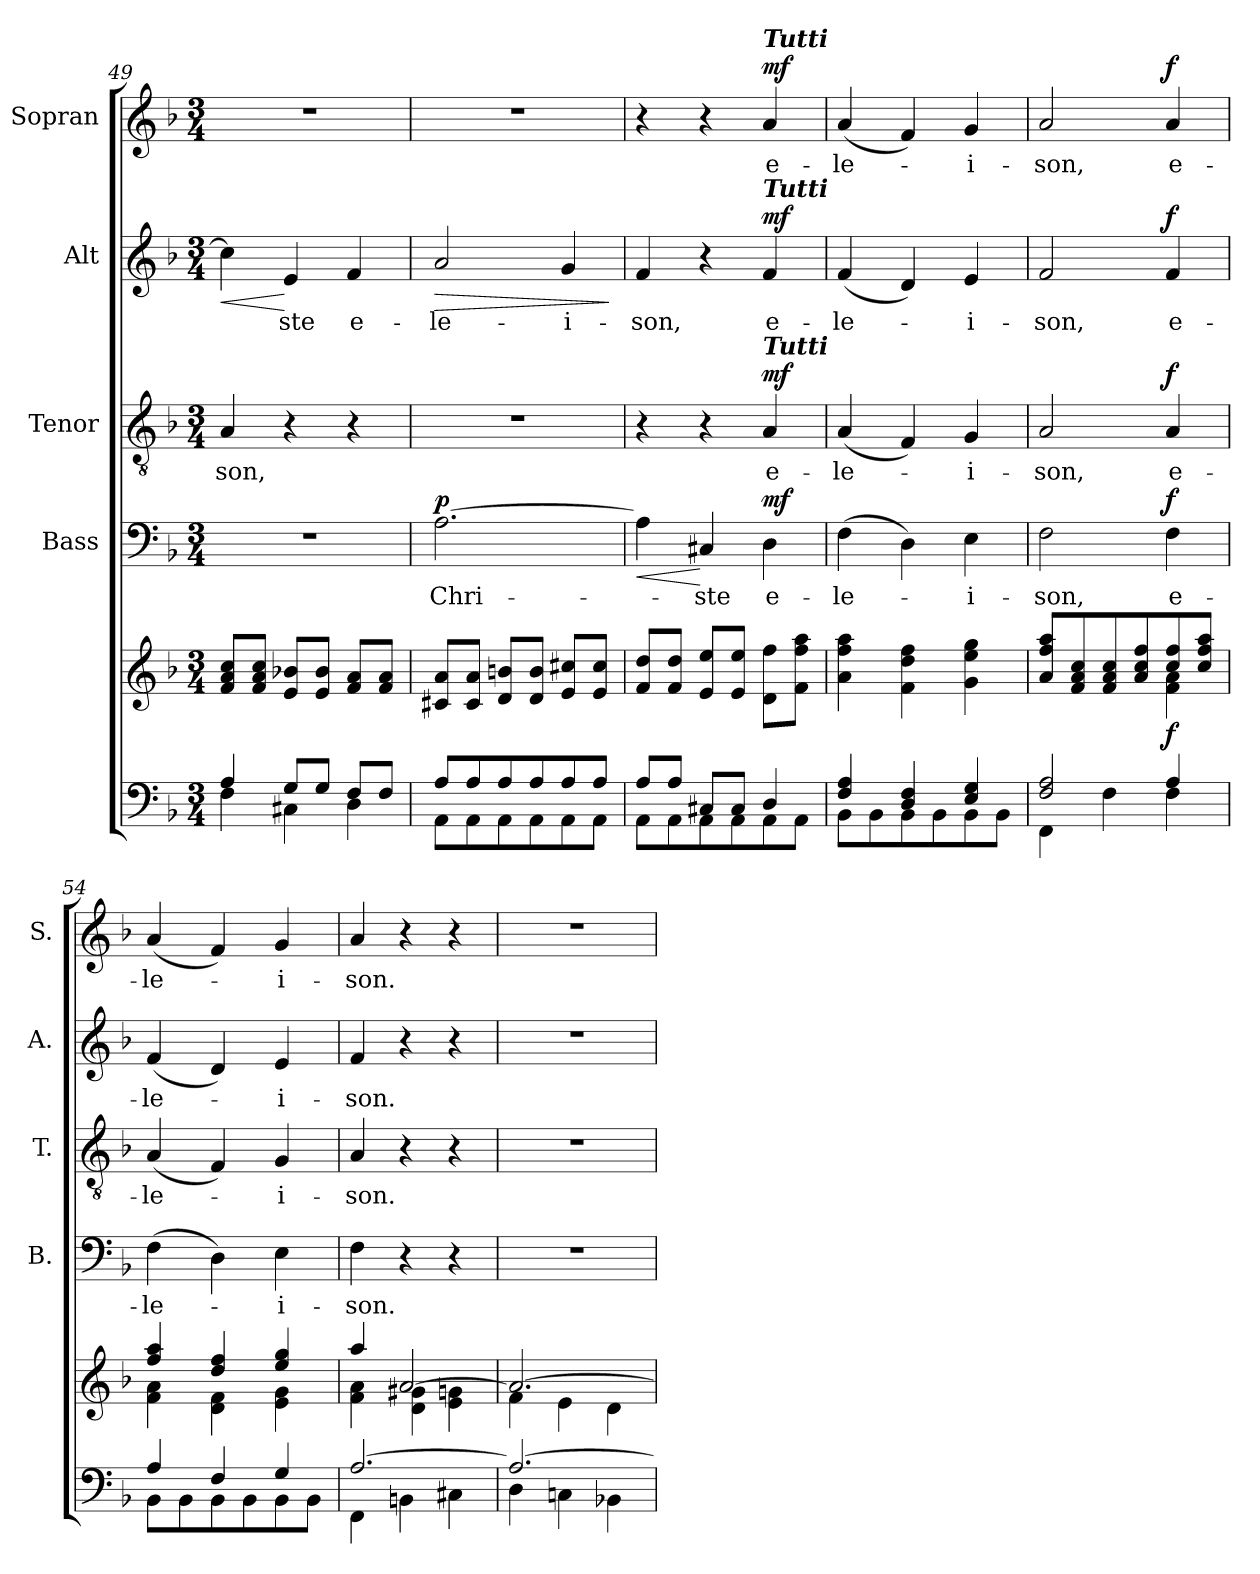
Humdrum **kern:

**kern	**kern	**dynam	**kern	**text	**dynam	**kern	**text	**dynam	**kern	**text	**dynam	**kern	**text	**dynam
*part5	*part5	*part5	*part4	*part4	*part4	*part3	*part3	*part3	*part2	*part2	*part2	*part1	*part1	*part1
*staff6	*staff5	*staff5/6	*staff4	*staff4	*staff4	*staff3	*staff3	*staff3	*staff2	*staff2	*staff2	*staff1	*staff1	*staff1
*	*	*	*I"Bass	*	*	*I"Tenor	*	*	*I"Alt	*	*	*I"Sopran	*	*
*	*	*	*I'B.	*	*	*I'T.	*	*	*I'A.	*	*	*I'S.	*	*
*clefF4	*clefG2	*	*clefF4	*	*	*clefGv2	*	*	*clefG2	*	*	*clefG2	*	*
*k[b-]	*k[b-]	*	*k[b-]	*	*	*k[b-]	*	*	*k[b-]	*	*	*k[b-]	*	*
*F:	*F:	*	*F:	*	*	*F:	*	*	*F:	*	*	*F:	*	*
*M3/4	*M3/4	*	*M3/4	*	*	*M3/4	*	*	*M3/4	*	*	*M3/4	*	*
=49	=49	=49	=49	=49	=49	=49	=49	=49	=49	=49	=49	=49	=49	=49
*^	*	*	*	*	*	*	*	*	*	*	*	*	*	*
!	!	!	!	!	!	!	!	!LO:LY:b	!	!	!	!LO:HP:b	!	!	!
4A/	4F\	8f/ 8a/ 8cc/L	.	2.r	.	.	4A/	-son,	.	4cc\]	.	<	2.r	.	.
.	.	8f/ 8a/ 8cc/J	.	.	.	.	.	.	.	.	.	.	.	.	.
!	!	!	!	!	!	!	!	!	!	!	!LO:LY:b	!	!	!	!
8G/L	4C#X\	8e/ 8b-X/L	.	.	.	.	4r	.	.	4e/	-ste	[	.	.	.
8G/J	.	8e/ 8b-/J	.	.	.	.	.	.	.	.	.	.	.	.	.
!	!	!	!	!	!	!	!	!	!	!	!LO:LY:b	!	!	!	!
8F/L	4D\	8f/ 8a/L	.	.	.	.	4r	.	.	4f/	e-	.	.	.	.
8F/J	.	8f/ 8a/J	.	.	.	.	.	.	.	.	.	.	.	.	.
=50	=50	=50	=50	=50	=50	=50	=50	=50	=50	=50	=50	=50	=50	=50	=50
!	!	!	!	!	!LO:LY:b	!LO:DY:a	!	!	!	!	!LO:LY:b	!LO:HP:b	!	!	!
8A/L	8AA\L	8c#X/ 8a/L	.	[2.A\	Chri-	p	2.r	.	.	2a/	-le-	>	2.r	.	.
8A/	8AA\	8c#/ 8a/J	.	.	.	.	.	.	.	.	.	.	.	.	.
8A/	8AA\	8d/ 8bn/L	.	.	.	.	.	.	.	.	.	.	.	.	.
8A/	8AA\	8d/ 8b/J	.	.	.	.	.	.	.	.	.	.	.	.	.
!	!	!	!	!	!	!	!	!	!	!	!LO:LY:b	!	!	!	!
8A/	8AA\	8e/ 8cc#X/L	.	.	.	.	.	.	.	4g/	-i-	.	.	.	.
8A/J	8AA\J	8e/ 8cc#/J	.	.	.	.	.	.	.	.	.	.	.	.	.
*v	*v	*	*	*	*	*	*	*	*	*	*	*	*	*	*
.	.	.	.	.	.	.	.	.	.	.	]	.	.	.
=51	=51	=51	=51	=51	=51	=51	=51	=51	=51	=51	=51	=51	=51	=51
*^	*	*	*	*	*	*	*	*	*	*	*	*	*	*
!	!	!	!	!	!	!LO:HP:b	!	!	!	!	!LO:LY:b	!	!	!	!
8A/L	8AA\L	8f/ 8dd/L	.	4A\]	.	<	4r	.	.	4f/	-son,	.	4r	.	.
8A/J	8AA\	8f/ 8dd/J	.	.	.	.	.	.	.	.	.	.	.	.	.
!	!	!	!	!	!LO:LY:b	!	!	!	!	!	!	!	!	!	!
8C#X/L	8AA\	8e/ 8ee/L	.	4C#X/	-ste	[	4r	.	.	4r	.	.	4r	.	.
8C#/J	8AA\	8e/ 8ee/J	.	.	.	.	.	.	.	.	.	.	.	.	.
!	!	!	!	!	!	!	!	!	!	!	!	!	!LO:TX:a:Bi:t=Tutti	!	!
!	!	!	!	!	!	!	!	!	!	!LO:TX:a:Bi:t=Tutti	!	!	!	!	!
!	!	!	!	!	!	!	!LO:TX:a:Bi:t=Tutti	!	!	!	!	!	!	!	!
!	!	!	!	!	!LO:LY:b	!LO:DY:a	!	!LO:LY:b	!LO:DY:a	!	!LO:LY:b	!LO:DY:a	!	!LO:LY:b	!LO:DY:a
4D/	8AA\	8d\ 8ff\L	.	4D\	e-	mf	4A/	e-	mf	4f/	e-	mf	4a/	e-	mf
.	8AA\J	8f\ 8ff\ 8aa\J	.	.	.	.	.	.	.	.	.	.	.	.	.
!!LO:PB:g=z
=52	=52	=52	=52	=52	=52	=52	=52	=52	=52	=52	=52	=52	=52	=52	=52
!	!	!	!	!	!LO:LY:b	!	!	!LO:LY:b	!	!	!LO:LY:b	!	!	!LO:LY:b	!
4F/ 4A/	8BB-\L	4a\ 4ff\ 4aa\	.	(>4F\	-le-	.	(<4A/	-le-	.	(<4f/	-le-	.	(<4a/	-le-	.
.	8BB-\	.	.	.	.	.	.	.	.	.	.	.	.	.	.
4D/ 4F/	8BB-\	4f\ 4dd\ 4ff\	.	4D\)	.	.	4F/)	.	.	4d/)	.	.	4f/)	.	.
.	8BB-\	.	.	.	.	.	.	.	.	.	.	.	.	.	.
!	!	!	!	!	!LO:LY:b	!	!	!LO:LY:b	!	!	!LO:LY:b	!	!	!LO:LY:b	!
4E/ 4G/	8BB-\	4g\ 4ee\ 4gg\	.	4E\	-i-	.	4G/	-i-	.	4e/	-i-	.	4g/	-i-	.
.	8BB-\J	.	.	.	.	.	.	.	.	.	.	.	.	.	.
=53	=53	=53	=53	=53	=53	=53	=53	=53	=53	=53	=53	=53	=53	=53	=53
*	*	*^	*	*	*	*	*	*	*	*	*	*	*	*	*
!	!	!	!	!	!	!LO:LY:b	!	!	!LO:LY:b	!	!	!LO:LY:b	!	!	!LO:LY:b	!
2F/ 2A/	4FF\	8a/ 8ff/ 8aa/L	2ryy	.	2F\	-son,	.	2A/	-son,	.	2f/	-son,	.	2a/	-son,	.
.	.	8f/ 8a/ 8cc/	.	.	.	.	.	.	.	.	.	.	.	.	.	.
.	4F\	8f/ 8a/ 8cc/	.	.	.	.	.	.	.	.	.	.	.	.	.	.
.	.	8a/ 8cc/ 8ff/	.	.	.	.	.	.	.	.	.	.	.	.	.	.
!	!	!	!	!LO:DY:b	!	!LO:LY:b	!LO:DY:a	!	!LO:LY:b	!LO:DY:a	!	!LO:LY:b	!LO:DY:a	!	!LO:LY:b	!LO:DY:a
4A/	4F\	8cc/ 8ff/	4f\ 4a\	f	4F\	e-	f	4A/	e-	f	4f/	e-	f	4a/	e-	f
.	.	8cc/ 8ff/ 8aa/J	.	.	.	.	.	.	.	.	.	.	.	.	.	.
=54	=54	=54	=54	=54	=54	=54	=54	=54	=54	=54	=54	=54	=54	=54	=54	=54
!	!	!	!	!	!	!LO:LY:b	!	!	!LO:LY:b	!	!	!LO:LY:b	!	!	!LO:LY:b	!
4A/	8BB-\L	4ff/ 4aa/	4f\ 4a\	.	(>4F\	-le-	.	(<4A/	-le-	.	(<4f/	-le-	.	(<4a/	-le-	.
.	8BB-\	.	.	.	.	.	.	.	.	.	.	.	.	.	.	.
4F/	8BB-\	4dd/ 4ff/	4d\ 4f\	.	4D\)	.	.	4F/)	.	.	4d/)	.	.	4f/)	.	.
.	8BB-\	.	.	.	.	.	.	.	.	.	.	.	.	.	.	.
!	!	!	!	!	!	!LO:LY:b	!	!	!LO:LY:b	!	!	!LO:LY:b	!	!	!LO:LY:b	!
4G/	8BB-\	4ee/ 4gg/	4e\ 4g\	.	4E\	-i-	.	4G/	-i-	.	4e/	-i-	.	4g/	-i-	.
.	8BB-\J	.	.	.	.	.	.	.	.	.	.	.	.	.	.	.
=55	=55	=55	=55	=55	=55	=55	=55	=55	=55	=55	=55	=55	=55	=55	=55	=55
!	!	!	!	!	!	!LO:LY:b	!	!	!LO:LY:b	!	!	!LO:LY:b	!	!	!LO:LY:b	!
[>2.A/	4FF\	4aa/	4f\ 4a\	.	4F\	-son.	.	4A/	-son.	.	4f/	-son.	.	4a/	-son.	.
.	4BBn\	[>2a/	4d\ 4g#X\	.	4r	.	.	4r	.	.	4r	.	.	4r	.	.
.	4C#X\	.	4e\ 4gn\	.	4r	.	.	4r	.	.	4r	.	.	4r	.	.
=56	=56	=56	=56	=56	=56	=56	=56	=56	=56	=56	=56	=56	=56	=56	=56	=56
2.A/_	4D\	2.a/_	4f\	.	2.r	.	.	2.r	.	.	2.r	.	.	2.r	.	.
.	4Cn\	.	4e\	.	.	.	.	.	.	.	.	.	.	.	.	.
.	4BB-X\	.	4d\	.	.	.	.	.	.	.	.	.	.	.	.	.
*v	*v	*	*	*	*	*	*	*	*	*	*	*	*	*	*	*
*	*v	*v	*	*	*	*	*	*	*	*	*	*	*	*	*
=	=	=	=	=	=	=	=	=	=	=	=	=	=	=
*-	*-	*-	*-	*-	*-	*-	*-	*-	*-	*-	*-	*-	*-	*-
